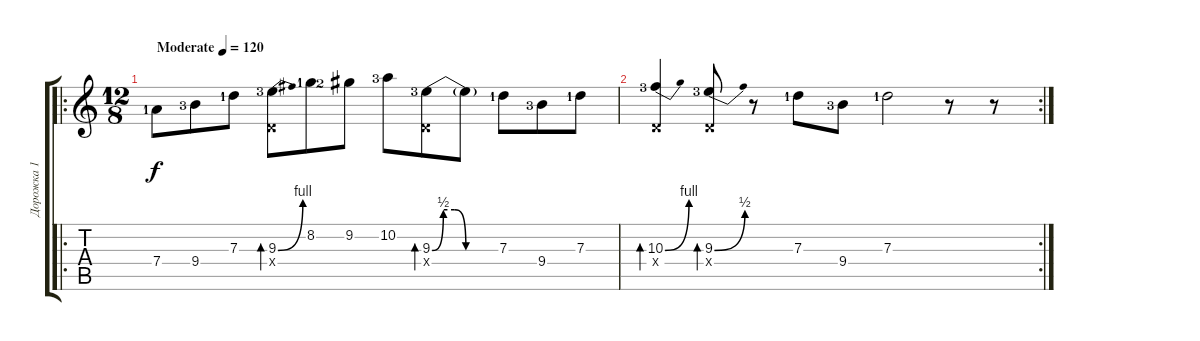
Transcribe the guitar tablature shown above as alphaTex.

\track ("Дорожка 1" "Дорожка 1") {instrument overdrivenguitar}
\staff {score tabs}
\tuning (E4 B3 G3 D3 A2 E2) {hide}
\ro
\ts (12 8)
\tempo (120 "Moderate")
\clef g2
\ks c
7.4{lf 2}.8{dy f instrument overdrivenguitar} 9.4{lf 4}.8 7.3{lf 2}.8 (9.3{be (bend 0 0 60 4) lf 4} 0.4{x}).8{bd 60} 8.2{lf 2}.8 9.2{lf 3}.8 10.2{lf 4}.8 (9.3{be (custom 0 0 10 2 20 2 30 0 60 0) lf 4} 0.4{x}).8{bd 60} 9.3{t}.8 7.3{lf 2}.8 9.4{lf 4}.8 7.3{lf 2}.8 |
\rc 2
(10.3{be (bend 0 0 60 4) lf 4} 0.4{x}).4{bd 60} (9.3{be (bend 0 0 60 2) lf 4} 0.4{x}).8{bd 60} r.8 7.3{lf 2}.8 9.4{lf 4}.8 7.3{lf 2}.2 r.8 r.8
